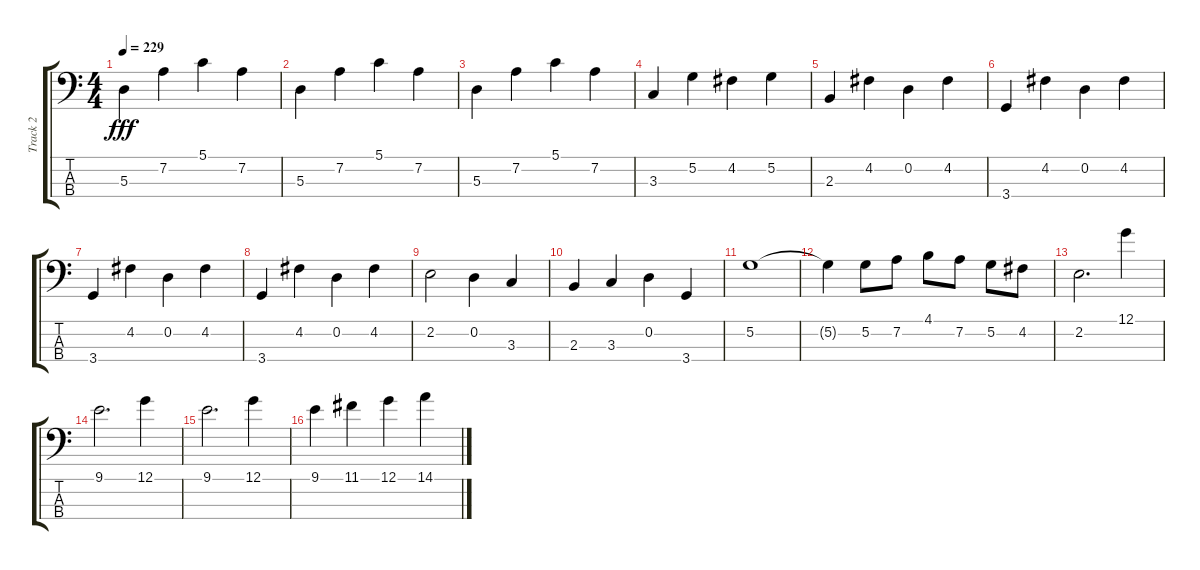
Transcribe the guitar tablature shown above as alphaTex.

\track ("Track 2" "Track 2") {instrument electricbasspick}
\staff {score tabs}
\tuning (G2 D2 A1 E1) {hide}
\ts (4 4)
\tempo 229
\clef f4
\ks c
5.3.4{dy fff} 7.2.4 5.1.4 7.2.4 |
5.3.4 7.2.4 5.1.4 7.2.4 |
5.3.4 7.2.4 5.1.4 7.2.4 |
3.3.4 5.2.4 4.2.4 5.2.4 |
2.3.4 4.2.4 0.2.4 4.2.4 |
3.4.4 4.2.4 0.2.4 4.2.4 |
3.4.4 4.2.4 0.2.4 4.2.4 |
3.4.4 4.2.4 0.2.4 4.2.4 |
2.2.2 0.2.4 3.3.4 |
2.3.4 3.3.4 0.2.4 3.4.4 |
5.2.1 |
5.2{t}.4 5.2.8 7.2.8 4.1.8 7.2.8 5.2.8 4.2.8 |
2.2.2{d} 12.1.4 |
9.1.2{d} 12.1.4 |
9.1.2{d} 12.1.4 |
9.1.4 11.1.4 12.1.4 14.1.4
